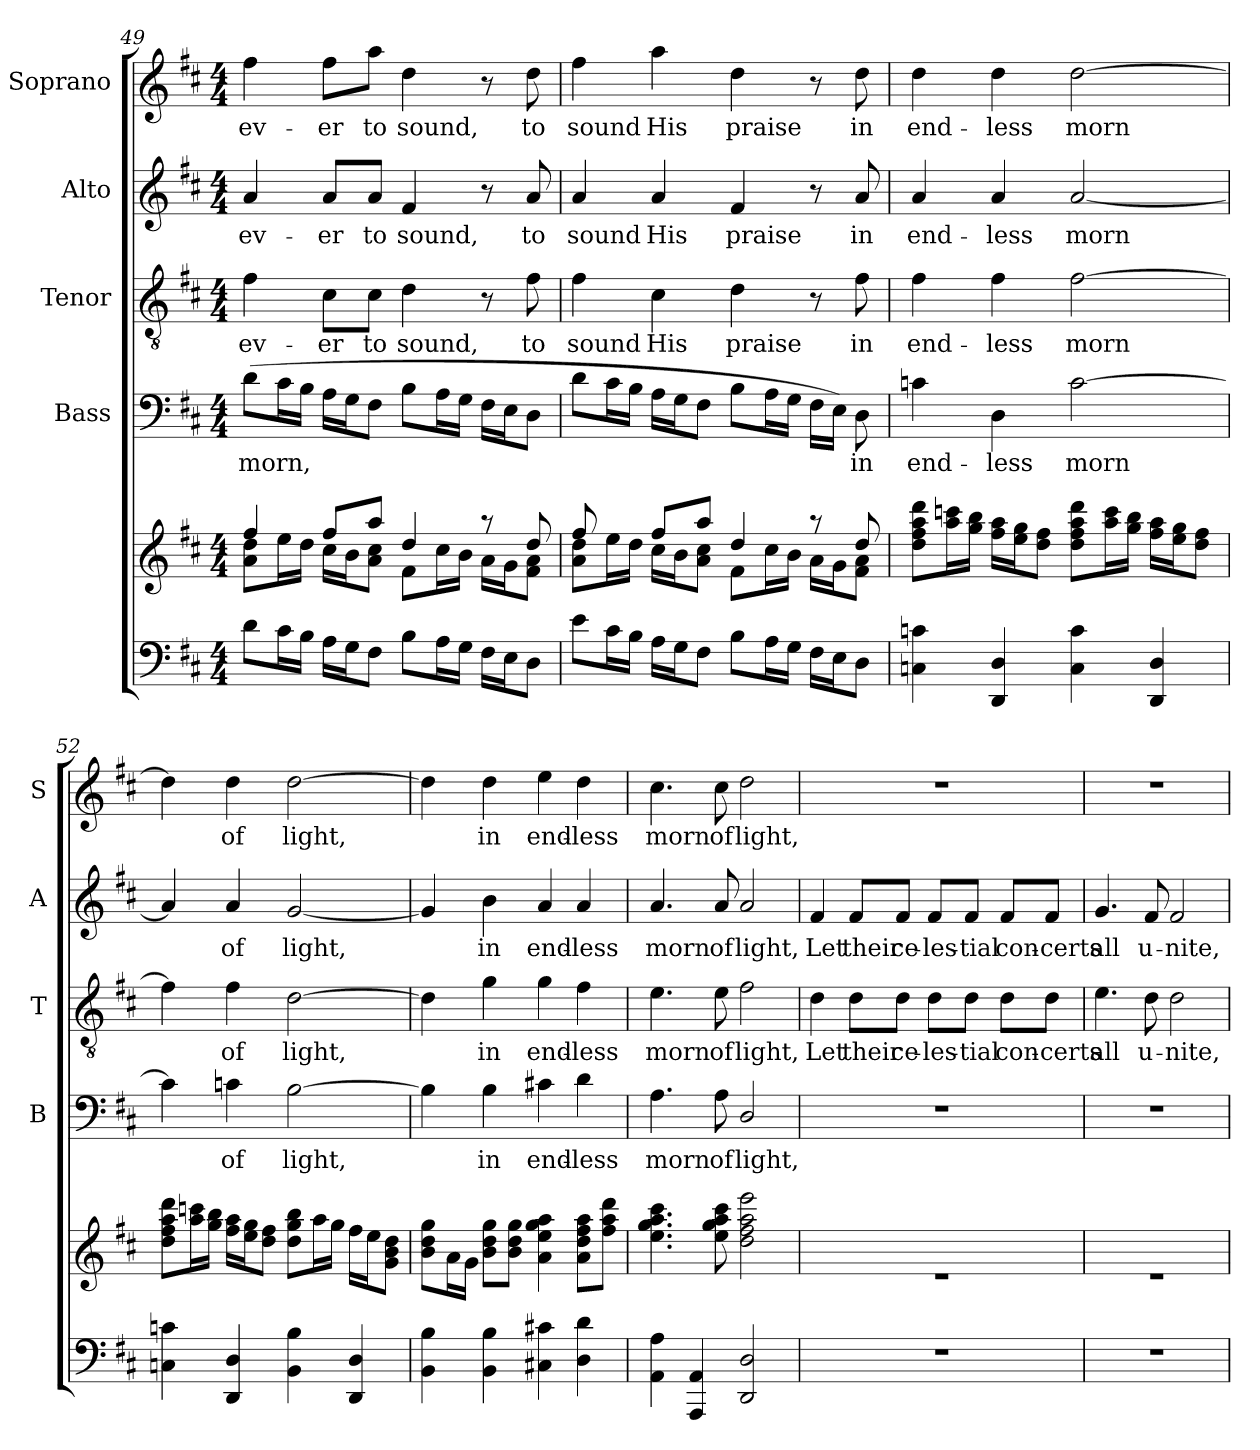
**kern	**kern	**kern	**text	**kern	**text	**kern	**text	**kern	**text
*part6	*part5	*part4	*part4	*part3	*part3	*part2	*part2	*part1	*part1
*staff6	*staff5	*staff4	*staff4	*staff3	*staff3	*staff2	*staff2	*staff1	*staff1
*	*	*I"Bass	*	*I"Tenor	*	*I"Alto	*	*I"Soprano	*
*	*	*I'B	*	*I'T	*	*I'A	*	*I'S	*
!!LO:PB:g=z
*clefF4	*clefG2	*clefF4	*	*clefGv2	*	*clefG2	*	*clefG2	*
*k[f#c#]	*k[f#c#]	*k[f#c#]	*	*k[f#c#]	*	*k[f#c#]	*	*k[f#c#]	*
*D:	*D:	*D:	*	*D:	*	*D:	*	*D:	*
*M4/4	*M4/4	*M4/4	*	*M4/4	*	*M4/4	*	*M4/4	*
=49	=49	=49	=49	=49	=49	=49	=49	=49	=49
*	*^	*	*	*	*	*	*	*	*
!	!	!	!	!LO:LY:b	!	!LO:LY:b	!	!LO:LY:b	!	!LO:LY:b
8d\L	4ff#/	8a\ 8dd\L	(>8d\L	morn,	4f#\	ev-	4a/	ev-	4ff#\	ev-
16c#\L	.	16ee\L	16c#\L	.	.	.	.	.	.	.
16B\JJ	.	16dd\JJ	16B\JJ	.	.	.	.	.	.	.
!	!	!	!	!	!	!LO:LY:b	!	!LO:LY:b	!	!LO:LY:b
16A\LL	8ff#/L	16cc#\LL	16A\LL	.	8c#\L	-er	8a/L	-er	8ff#\L	-er
16G\J	.	16b\J	16G\J	.	.	.	.	.	.	.
!	!	!	!	!	!	!LO:LY:b	!	!LO:LY:b	!	!LO:LY:b
8F#\J	8aa/J	8a\ 8cc#\J	8F#\J	.	8c#\J	to	8a/J	to	8aa\J	to
!	!	!	!	!	!	!LO:LY:b	!	!LO:LY:b	!	!LO:LY:b
8B\L	4dd/	8f#\L	8B\L	.	4d\	sound,	4f#/	sound,	4dd\	sound,
16A\L	.	16cc#\L	16A\L	.	.	.	.	.	.	.
16G\JJ	.	16b\JJ	16G\JJ	.	.	.	.	.	.	.
16F#\LL	8raa	16a\LL	16F#\LL	.	8r	.	8r	.	8r	.
16E\J	.	16g\J	16E\J	.	.	.	.	.	.	.
!	!	!	!	!	!	!LO:LY:b	!	!LO:LY:b	!	!LO:LY:b
8D\J	8dd/	8f#\ 8a\J	8D\J	.	8f#\	to	8a/	to	8dd\	to
=50	=50	=50	=50	=50	=50	=50	=50	=50	=50	=50
!	!	!	!	!	!	!LO:LY:b	!	!LO:LY:b	!	!LO:LY:b
8e\L	8ff#/	8a\ 8dd\L	8d\L	.	4f#\	sound	4a/	sound	4ff#\	sound
16c#\L	8ryy	16ee\L	16c#\L	.	.	.	.	.	.	.
16B\JJ	.	16dd\JJ	16B\JJ	.	.	.	.	.	.	.
!	!	!	!	!	!	!LO:LY:b	!	!LO:LY:b	!	!LO:LY:b
16A\LL	8ff#/L	16cc#\LL	16A\LL	.	4c#\	His	4a/	His	4aa\	His
16G\J	.	16b\J	16G\J	.	.	.	.	.	.	.
8F#\J	8aa/J	8a\ 8cc#\J	8F#\J	.	.	.	.	.	.	.
!	!	!	!	!	!	!LO:LY:b	!	!LO:LY:b	!	!LO:LY:b
8B\L	4dd/	8f#\L	8B\L	.	4d\	praise	4f#/	praise	4dd\	praise
16A\L	.	16cc#\L	16A\L	.	.	.	.	.	.	.
16G\JJ	.	16b\JJ	16G\JJ	.	.	.	.	.	.	.
16F#\LL	8raa	16a\LL	16F#\LL	.	8r	.	8r	.	8r	.
16E\J	.	16g\J	16E\JJ)	.	.	.	.	.	.	.
!	!	!	!	!LO:LY:b	!	!LO:LY:b	!	!LO:LY:b	!	!LO:LY:b
8D\J	8dd/	8f#\ 8a\J	8D\	in	8f#\	in	8a/	in	8dd\	in
=51	=51	=51	=51	=51	=51	=51	=51	=51	=51	=51
!	!	!	!	!LO:LY:b	!	!LO:LY:b	!	!LO:LY:b	!	!LO:LY:b
4Cn\ 4cn\	1ryy	8dd\ 8ff#\ 8aa\ 8ddd\L	4cn\	end-	4f#\	end-	4a/	end-	4dd\	end-
.	.	16aa\ 16cccn\L	.	.	.	.	.	.	.	.
.	.	16gg\ 16bb\JJ	.	.	.	.	.	.	.	.
!	!	!	!	!LO:LY:b	!	!LO:LY:b	!	!LO:LY:b	!	!LO:LY:b
4DD/ 4D/	.	16ff#\ 16aa\LL	4D\	-less	4f#\	-less	4a/	-less	4dd\	-less
.	.	16ee\ 16gg\J	.	.	.	.	.	.	.	.
.	.	8dd\ 8ff#\J	.	.	.	.	.	.	.	.
!	!	!	!	!LO:LY:b	!	!LO:LY:b	!	!LO:LY:b	!	!LO:LY:b
4C\ 4c\	.	8dd\ 8ff#\ 8aa\ 8ddd\L	[2c\	morn	[2f#\	morn	[2a/	morn	[2dd\	morn
.	.	16aa\ 16ccc\L	.	.	.	.	.	.	.	.
.	.	16gg\ 16bb\JJ	.	.	.	.	.	.	.	.
4DD/ 4D/	.	16ff#\ 16aa\LL	.	.	.	.	.	.	.	.
.	.	16ee\ 16gg\J	.	.	.	.	.	.	.	.
.	.	8dd\ 8ff#\J	.	.	.	.	.	.	.	.
=52	=52	=52	=52	=52	=52	=52	=52	=52	=52	=52
4Cn\ 4cn\	1ryy	8dd\ 8ff#\ 8aa\ 8ddd\L	4c\]	.	4f#\]	.	4a/]	.	4dd\]	.
.	.	16aa\ 16cccn\L	.	.	.	.	.	.	.	.
.	.	16gg\ 16bb\JJ	.	.	.	.	.	.	.	.
!	!	!	!	!LO:LY:b	!	!LO:LY:b	!	!LO:LY:b	!	!LO:LY:b
4DD/ 4D/	.	16ff#\ 16aa\LL	4c\	of	4f#\	of	4a/	of	4dd\	of
.	.	16ee\ 16gg\J	.	.	.	.	.	.	.	.
.	.	8dd\ 8ff#\J	.	.	.	.	.	.	.	.
!	!	!	!	!LO:LY:b	!	!LO:LY:b	!	!LO:LY:b	!	!LO:LY:b
4BB\ 4B\	.	8dd\ 8gg\ 8bb\L	[2B\	light,	[2d\	light,	[2g/	light,	[2dd\	light,
.	.	16aa\L	.	.	.	.	.	.	.	.
.	.	16gg\JJ	.	.	.	.	.	.	.	.
4DD/ 4D/	.	16ff#\LL	.	.	.	.	.	.	.	.
.	.	16ee\J	.	.	.	.	.	.	.	.
.	.	8g\ 8b\ 8dd\J	.	.	.	.	.	.	.	.
=53	=53	=53	=53	=53	=53	=53	=53	=53	=53	=53
4BB\ 4B\	1ryy	8b\ 8dd\ 8gg\L	4B\]	.	4d\]	.	4g/]	.	4dd\]	.
.	.	16a\L	.	.	.	.	.	.	.	.
.	.	16g\JJ	.	.	.	.	.	.	.	.
!	!	!	!	!LO:LY:b	!	!LO:LY:b	!	!LO:LY:b	!	!LO:LY:b
4BB\ 4B\	.	8b\ 8dd\ 8gg\L	4B\	in	4g\	in	4b\	in	4dd\	in
.	.	8b\ 8dd\ 8gg\J	.	.	.	.	.	.	.	.
!	!	!	!	!LO:LY:b	!	!LO:LY:b	!	!LO:LY:b	!	!LO:LY:b
4C#X\ 4c#X\	.	4a\ 4ee\ 4gg\ 4aa\	4c#X\	end-	4g\	end-	4a/	end-	4ee\	end-
!	!	!	!	!LO:LY:b	!	!LO:LY:b	!	!LO:LY:b	!	!LO:LY:b
4D\ 4d\	.	8a\ 8dd\ 8ff#\ 8aa\L	4d\	-less	4f#\	-less	4a/	-less	4dd\	-less
.	.	8ff#\ 8aa\ 8ddd\J	.	.	.	.	.	.	.	.
!!LO:LB:g=z
=54	=54	=54	=54	=54	=54	=54	=54	=54	=54	=54
!	!	!	!	!LO:LY:b	!	!LO:LY:b	!	!LO:LY:b	!	!LO:LY:b
4AA\ 4A\	1ryy	4.ee\ 4.gg\ 4.aa\ 4.ccc#\	4.A\	morn	4.e\	morn	4.a/	morn	4.cc#\	morn
4AAA/ 4AA/	.	.	.	.	.	.	.	.	.	.
!	!	!	!	!LO:LY:b	!	!LO:LY:b	!	!LO:LY:b	!	!LO:LY:b
.	.	8ee\ 8gg\ 8aa\ 8ccc#\	8A\	of	8e\	of	8a/	of	8cc#\	of
!	!	!	!	!LO:LY:b	!	!LO:LY:b	!	!LO:LY:b	!	!LO:LY:b
2DD/ 2D/	.	2dd\ 2ff#\ 2aa\ 2eee\	2D/	light,	2f#\	light,	2a/	light,	2dd\	light,
=55	=55	=55	=55	=55	=55	=55	=55	=55	=55	=55
!	!	!	!	!	!	!LO:LY:b	!	!LO:LY:b	!	!
1r	1ryy	1r	1r	.	4d\	Let	4f#/	Let	1r	.
!	!	!	!	!	!	!LO:LY:b	!	!LO:LY:b	!	!
.	.	.	.	.	8d\L	their	8f#/L	their	.	.
!	!	!	!	!	!	!LO:LY:b	!	!LO:LY:b	!	!
.	.	.	.	.	8d\J	ce-	8f#/J	ce-	.	.
!	!	!	!	!	!	!LO:LY:b	!	!LO:LY:b	!	!
.	.	.	.	.	8d\L	-les-	8f#/L	-les-	.	.
!	!	!	!	!	!	!LO:LY:b	!	!LO:LY:b	!	!
.	.	.	.	.	8d\J	-tial	8f#/J	-tial	.	.
!	!	!	!	!	!	!LO:LY:b	!	!LO:LY:b	!	!
.	.	.	.	.	8d\L	con-	8f#/L	con-	.	.
!	!	!	!	!	!	!LO:LY:b	!	!LO:LY:b	!	!
.	.	.	.	.	8d\J	-certs	8f#/J	-certs	.	.
=56	=56	=56	=56	=56	=56	=56	=56	=56	=56	=56
!	!	!	!	!	!	!LO:LY:b	!	!LO:LY:b	!	!
1r	1ryy	1r	1r	.	4.e\	all	4.g/	all	1r	.
!	!	!	!	!	!	!LO:LY:b	!	!LO:LY:b	!	!
.	.	.	.	.	8d\	u-	8f#/	u-	.	.
!	!	!	!	!	!	!LO:LY:b	!	!LO:LY:b	!	!
.	.	.	.	.	2d\	-nite,	2f#/	-nite,	.	.
*	*v	*v	*	*	*	*	*	*	*	*
=	=	=	=	=	=	=	=	=	=
*-	*-	*-	*-	*-	*-	*-	*-	*-	*-
